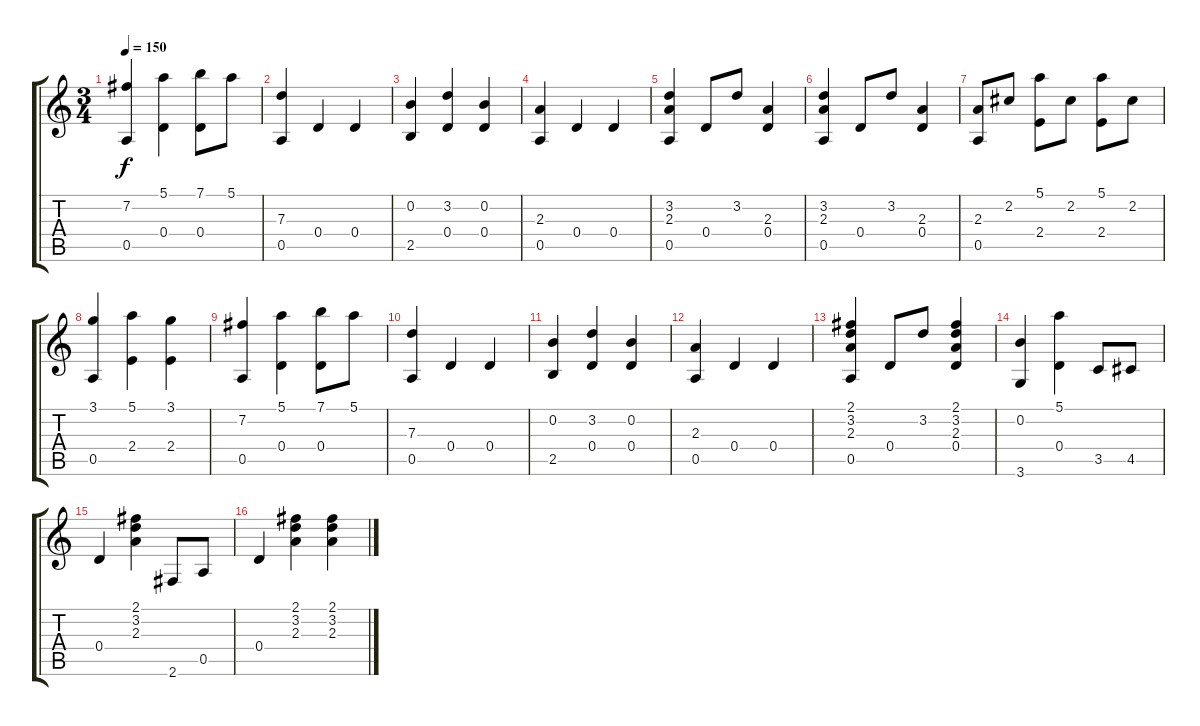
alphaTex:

\track "" {instrument acousticguitarnylon}
\staff {score tabs}
\tuning (E4 B3 G3 D3 A2 E2) {hide}
\ts (3 4)
\tempo 150
\clef g2
\ks c
(7.2 0.5).4{dy f} (5.1 0.4).4 (7.1 0.4).8 5.1.8 |
(7.3 0.5).4 0.4.4 0.4.4 |
(0.2 2.5).4 (3.2 0.4).4 (0.2 0.4).4 |
(2.3 0.5).4 0.4.4 0.4.4 |
(3.2 2.3 0.5).4 0.4.8 3.2.8 (2.3 0.4).4 |
(3.2 2.3 0.5).4 0.4.8 3.2.8 (2.3 0.4).4 |
(2.3 0.5).8 2.2.8 (5.1 2.4).8 2.2.8 (5.1 2.4).8 2.2.8 |
(3.1 0.5).4 (5.1 2.4).4 (3.1 2.4).4 |
(7.2 0.5).4 (5.1 0.4).4 (7.1 0.4).8 5.1.8 |
(7.3 0.5).4 0.4.4 0.4.4 |
(0.2 2.5).4 (3.2 0.4).4 (0.2 0.4).4 |
(2.3 0.5).4 0.4.4 0.4.4 |
(2.1 3.2 2.3 0.5).4 0.4.8 3.2.8 (2.1 3.2 2.3 0.4).4 |
(0.2 3.6).4 (5.1 0.4).4 3.5.8 4.5.8 |
0.4.4 (2.1 3.2 2.3).4 2.6.8 0.5.8 |
0.4.4 (2.1 3.2 2.3).4 (2.1 3.2 2.3).4
